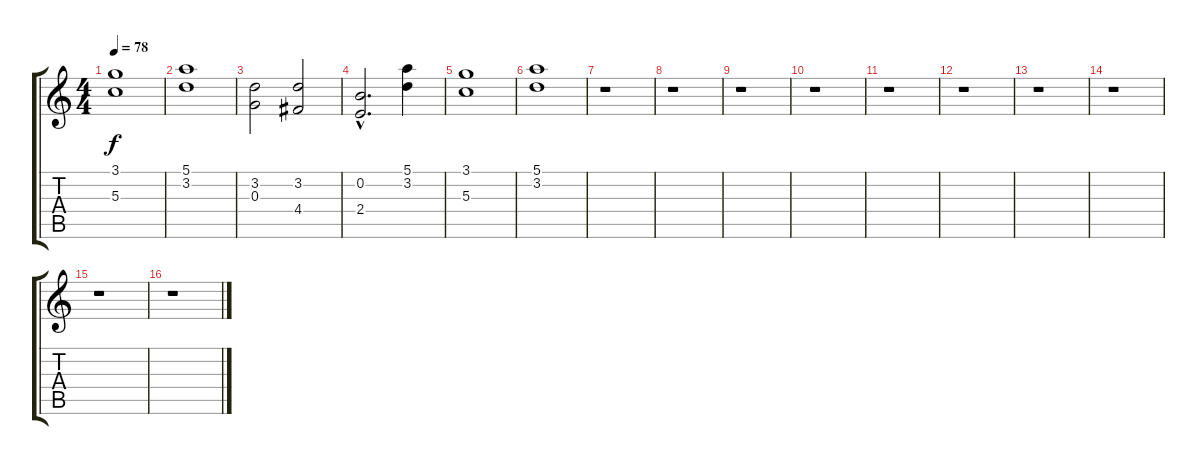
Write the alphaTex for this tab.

\track "" {instrument overdrivenguitar}
\staff {score tabs}
\tuning (E4 B3 G3 D3 A2 E2) {hide}
\ts (4 4)
\tempo 78
\clef g2
\ks c
(3.1 5.3).1{dy f} |
(5.1 3.2).1 |
(3.2 0.3).2 (3.2 4.4).2 |
(0.2{hac} 2.4{hac}).2{d} (5.1 3.2).4 |
(3.1 5.3).1 |
(5.1 3.2).1 |
r.1 |
r.1 |
r.1 |
r.1 |
r.1 |
r.1 |
r.1 |
r.1 |
r.1 |
r.1
